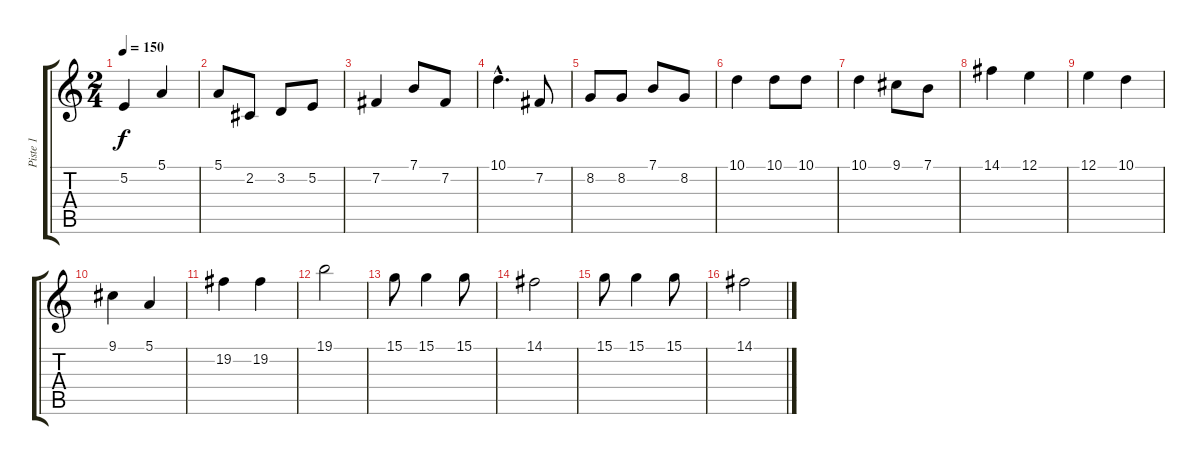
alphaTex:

\track ("Piste 1" "Piste 1") {instrument violin}
\staff {score tabs}
\tuning (E4 B3 G3 D3 A2 E2) {hide}
\ts (2 4)
\tempo 150
\clef g2
\ks c
5.2.4{dy f} 5.1.4 |
5.1.8 2.2.8 3.2.8 5.2.8 |
7.2.4 7.1.8 7.2.8 |
10.1{hac}.4{d} 7.2.8 |
8.2.8 8.2.8 7.1.8 8.2.8 |
10.1.4 10.1.8 10.1.8 |
10.1.4 9.1.8 7.1.8 |
14.1.4 12.1.4 |
12.1.4 10.1.4 |
9.1.4 5.1.4 |
19.2.4 19.2.4 |
19.1.2 |
15.1.8 15.1.4 15.1.8 |
14.1.2 |
15.1.8 15.1.4 15.1.8 |
14.1.2
